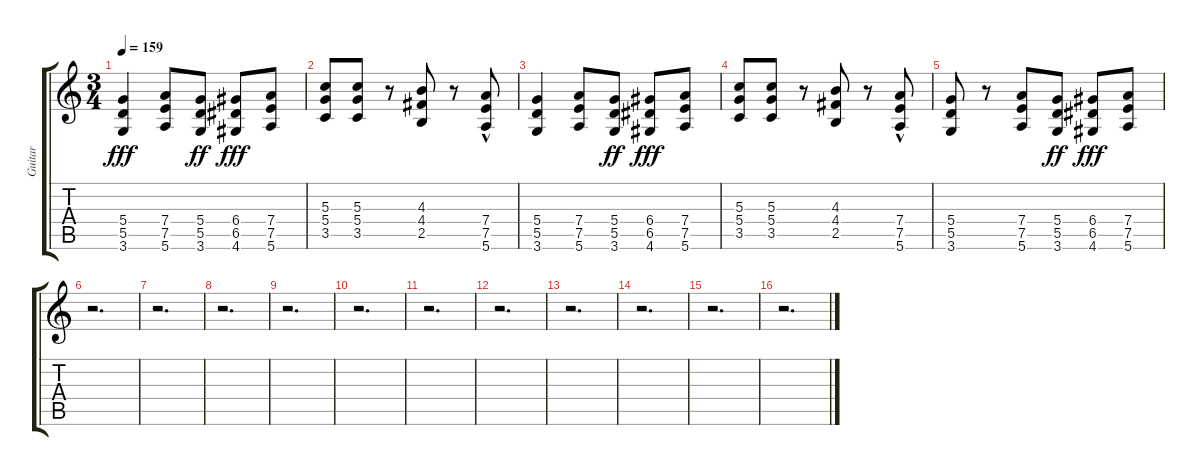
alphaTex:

\track ("Guitar" "Guitar") {instrument distortionguitar}
\staff {score tabs}
\tuning (E4 B3 G3 D3 A2 E2) {hide}
\ts (3 4)
\tempo 159
\clef g2
\ks c
(5.4 5.5 3.6).4{dy fff} (7.4 7.5 5.6).8 (5.4 5.5 3.6).8{dy ff} (6.4 6.5 4.6).8{dy fff} (7.4 7.5 5.6).8 |
(5.3 5.4 3.5).8 (5.3 5.4 3.5).8 r.8 (4.3 4.4 2.5).8 r.8 (7.4 7.5{hac} 5.6{hac}).8 |
(5.4 5.5 3.6).4 (7.4 7.5 5.6).8 (5.4 5.5 3.6).8{dy ff} (6.4 6.5 4.6).8{dy fff} (7.4 7.5 5.6).8 |
(5.3 5.4 3.5).8 (5.3 5.4 3.5).8 r.8 (4.3 4.4 2.5).8 r.8 (7.4 7.5{hac} 5.6{hac}).8 |
(5.4 5.5 3.6).8 r.8 (7.4 7.5 5.6).8 (5.4 5.5 3.6).8{dy ff} (6.4 6.5 4.6).8{dy fff} (7.4 7.5 5.6).8 |
r.2{d} |
r.2{d} |
r.2{d} |
r.2{d} |
r.2{d} |
r.2{d} |
r.2{d} |
r.2{d} |
r.2{d} |
r.2{d} |
r.2{d}
